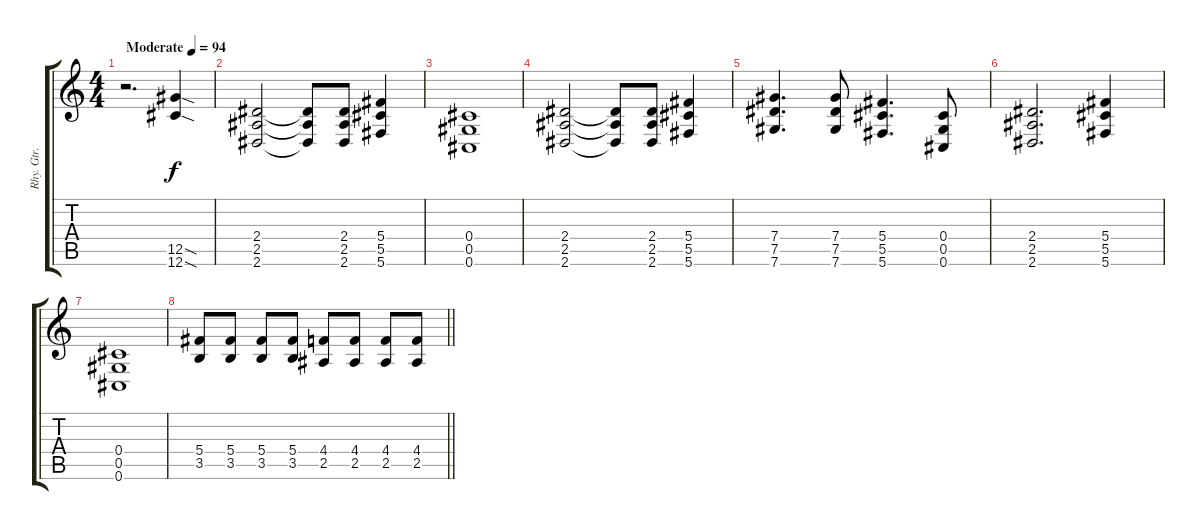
\track ("Rhy. Gtr. 2" "Rhy. Gtr. ") {instrument distortionguitar}
\staff {score tabs}
\tuning (Eb4 Bb3 Gb3 Db3 Ab2 Db2) {hide}
\ts (4 4)
\tempo (94 "Moderate")
\clef g2
\ks c
r.2{d dy f instrument distortionguitar} (12.5{sod} 12.6{sod}).4 |
(2.4 2.5 2.6).2 (2.4{t} 2.5{t} 2.6{t}).8 (2.4 2.5 2.6).8 (5.4 5.5 5.6).4 |
(0.4 0.5 0.6).1 |
(2.4 2.5 2.6).2 (2.4{t} 2.5{t} 2.6{t}).8 (2.4 2.5 2.6).8 (5.4 5.5 5.6).4 |
(7.4 7.5 7.6).4{d} (7.4 7.5 7.6).8 (5.4 5.5 5.6).4{d} (0.4 0.5 0.6).8 |
(2.4 2.5 2.6).2{d} (5.4 5.5 5.6).4 |
(0.4 0.5 0.6).1 |
\barLineRight lightlight
(5.4 3.5).8 (5.4 3.5).8 (5.4 3.5).8 (5.4 3.5).8 (4.4 2.5).8 (4.4 2.5).8 (4.4 2.5).8 (4.4 2.5).8
